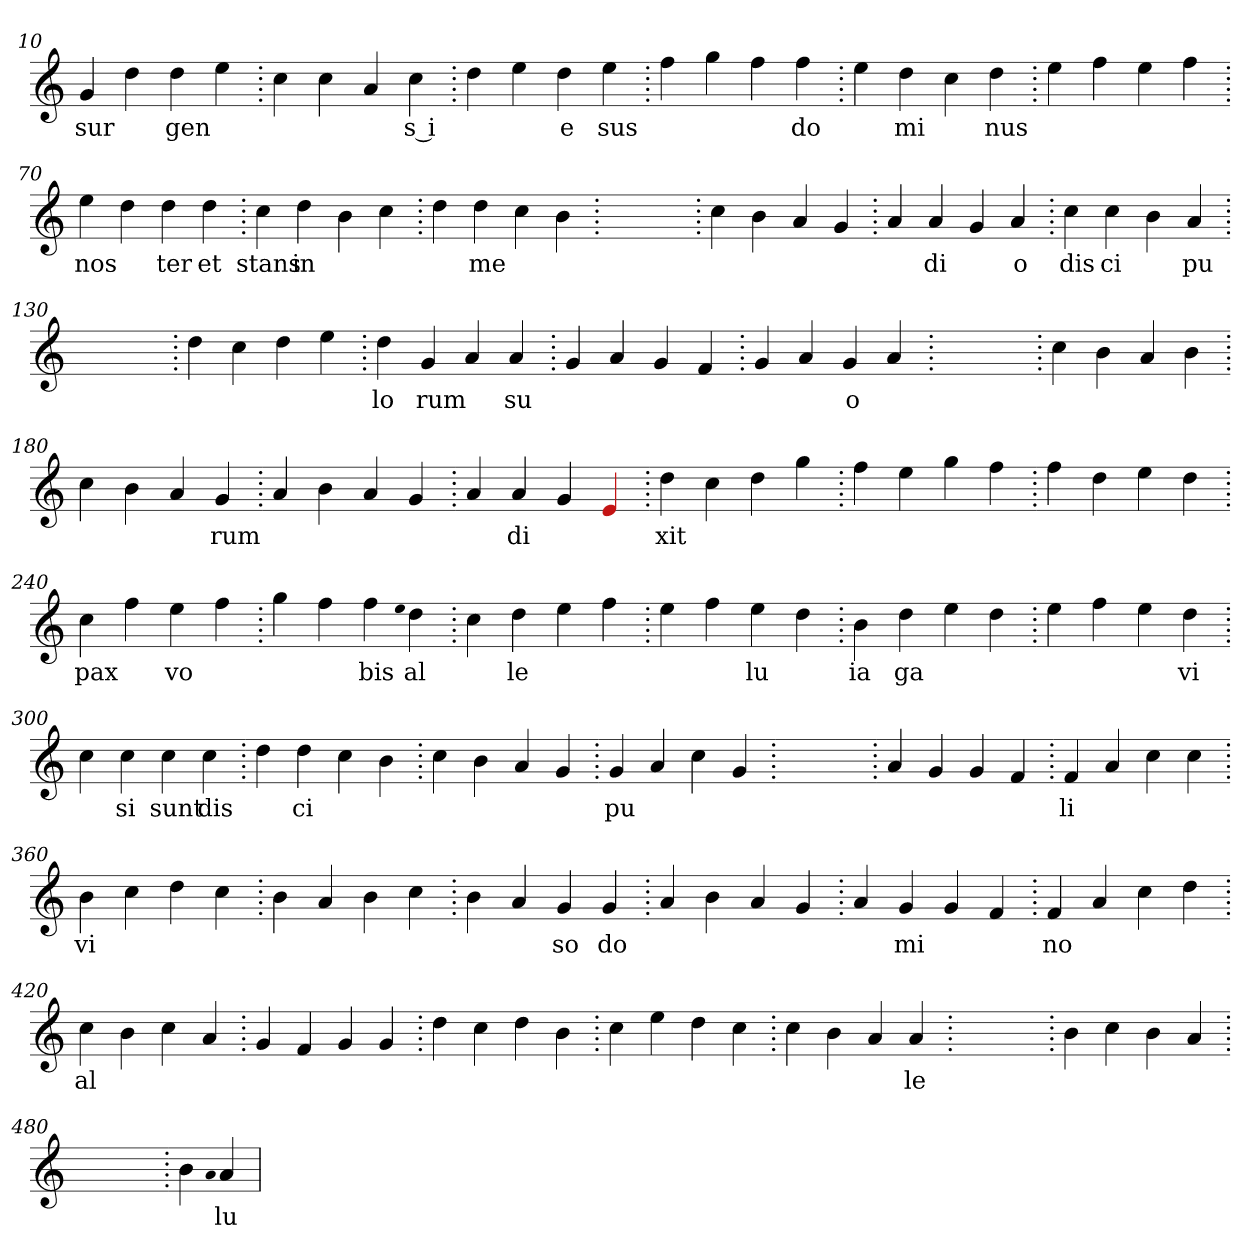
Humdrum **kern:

**kern	**text
*part1	*part1
*staff1	*staff1
*clefG2	*
=10.	=10.
4g	sur
4dd	.
4dd	gen
4ee	.
=20.	=20.
4cc	.
4cc	.
4a	.
4cc	s i
=30.	=30.
4dd	.
4ee	.
4dd	e
4ee	sus
=40.	=40.
4ff	.
4gg	.
4ff	.
4ff	do
=50.	=50.
4ee	.
4dd	mi
4cc	.
4dd	nus
=60.	=60.
4ee	.
4ff	.
4ee	.
4ff	.
=70.	=70.
4ee	nos
4dd	.
4dd	ter
4dd	et
=80.	=80.
4cc	stans
4dd	in
4b	.
4cc	.
=90.	=90.
4dd	.
4dd	me
4cc	.
4b	.
=100.	=100.
1ryy	.
=100.	=100.
4cc	.
4b	.
4a	.
4g	.
=110.	=110.
4a	.
4a	di
4g	.
4a	o
=120.	=120.
4cc	dis
4cc	ci
4b	.
4a	pu
=130.	=130.
1ryy	.
=130.	=130.
4dd	.
4cc	.
4dd	.
4ee	.
=140.	=140.
4dd	lo
4g	rum
4a	.
4a	su
=150.	=150.
4g	.
4a	.
4g	.
4f	.
=160.	=160.
4g	.
4a	.
4g	o
4a	.
=170.	=170.
1ryy	.
=170.	=170.
4cc	.
4b	.
4a	.
4b	.
=180.	=180.
4cc	.
4b	.
4a	.
4g	rum
=190.	=190.
4a	.
4b	.
4a	.
4g	.
=200.	=200.
4a	.
4a	di
4g	.
4Re	.
=210.	=210.
4dd	xit
4cc	.
4dd	.
4gg	.
=220.	=220.
4ff	.
4ee	.
4gg	.
4ff	.
=230.	=230.
4ff	.
4dd	.
4ee	.
4dd	.
=240.	=240.
4cc	pax
4ff	.
4ee	vo
4ff	.
=250.	=250.
4gg	.
4ff	.
4ff	bis
qqee	.
4dd	al
=260.	=260.
4cc	.
4dd	le
4ee	.
4ff	.
=270.	=270.
4ee	.
4ff	.
4ee	lu
4dd	.
=280.	=280.
4b	ia
4dd	ga
4ee	.
4dd	.
=290.	=290.
4ee	.
4ff	.
4ee	.
4dd	vi
=300.	=300.
4cc	.
4cc	si
4cc	sunt
4cc	dis
=310.	=310.
4dd	.
4dd	ci
4cc	.
4b	.
=320.	=320.
4cc	.
4b	.
4a	.
4g	.
=330.	=330.
4g	pu
4a	.
4cc	.
4g	.
=340.	=340.
1ryy	.
=340.	=340.
4a	.
4g	.
4g	.
4f	.
=350.	=350.
4f	li
4a	.
4cc	.
4cc	.
=360.	=360.
4b	vi
4cc	.
4dd	.
4cc	.
=370.	=370.
4b	.
4a	.
4b	.
4cc	.
=380.	=380.
4b	.
4a	.
4g	so
4g	do
=390.	=390.
4a	.
4b	.
4a	.
4g	.
=400.	=400.
4a	.
4g	mi
4g	.
4f	.
=410.	=410.
4f	no
4a	.
4cc	.
4dd	.
=420.	=420.
4cc	al
4b	.
4cc	.
4a	.
=430.	=430.
4g	.
4f	.
4g	.
4g	.
=440.	=440.
4dd	.
4cc	.
4dd	.
4b	.
=450.	=450.
4cc	.
4ee	.
4dd	.
4cc	.
=460.	=460.
4cc	.
4b	.
4a	.
4a	le
=470.	=470.
1ryy	.
=470.	=470.
4b	.
4cc	.
4b	.
4a	.
=480.	=480.
1ryy	.
=480.	=480.
4b	.
qqa	.
4a	lu
=	=
*-	*-
